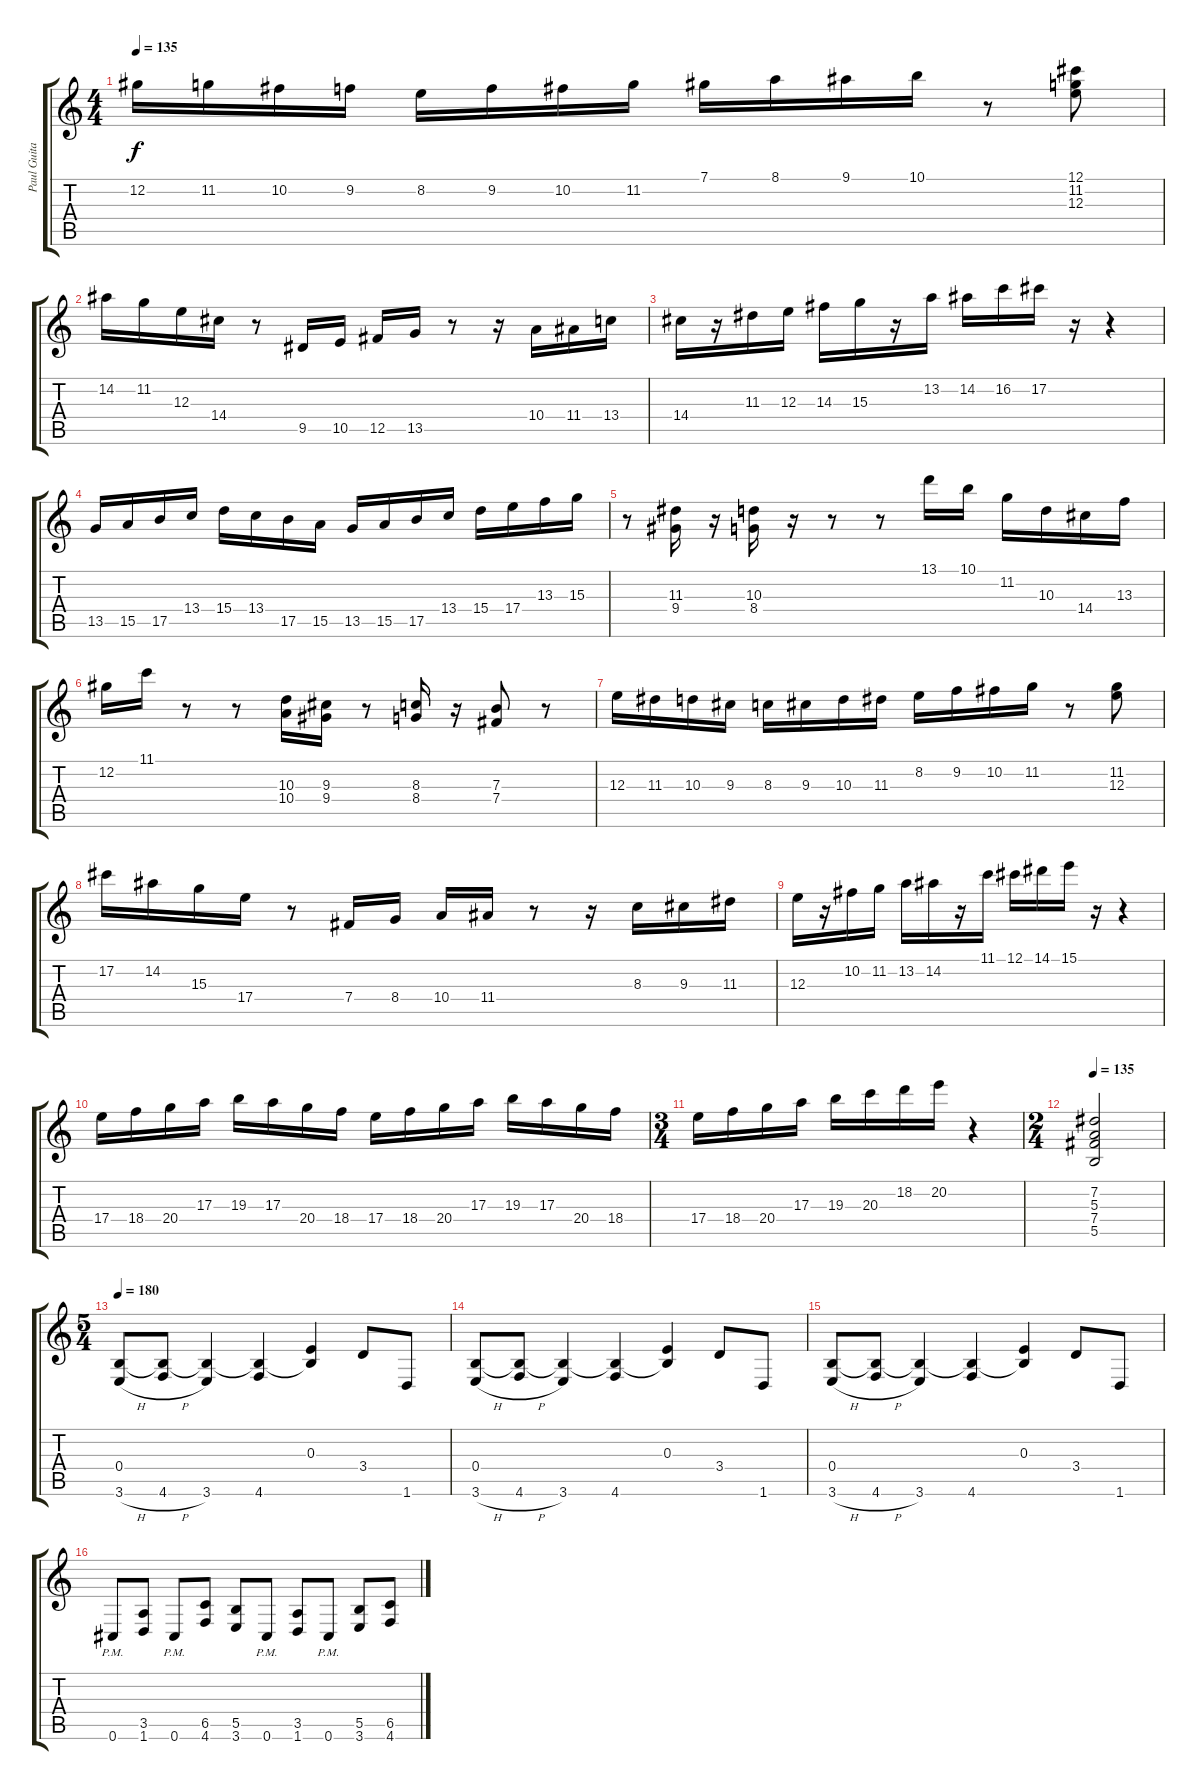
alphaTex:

\track ("Paul Guitar" "Paul Guita") {instrument overdrivenguitar}
\staff {score tabs}
\tuning (Db4 Ab3 E3 B2 Gb2 Db2) {hide}
\ts (4 4)
\tempo 135
\clef g2
\ks c
12.2.16{dy f} 11.2.16 10.2.16 9.2.16 8.2.16 9.2.16 10.2.16 11.2.16 7.1.16 8.1.16 9.1.16 10.1.16 r.8 (12.1 11.2 12.3).8 |
14.2.16 11.2.16 12.3.16 14.4.16 r.8 9.5.16 10.5.16 12.5.16 13.5.16 r.8 r.16 10.4.16 11.4.16 13.4.16 |
14.4.16 r.16 11.3.16 12.3.16 14.3.16 15.3.16 r.16 13.2.16 14.2.16 16.2.16 17.2.16 r.16 r.4 |
13.5.16 15.5.16 17.5.16 13.4.16 15.4.16 13.4.16 17.5.16 15.5.16 13.5.16 15.5.16 17.5.16 13.4.16 15.4.16 17.4.16 13.3.16 15.3.16 |
r.8 (11.3 9.4).16 r.16 (10.3 8.4).16 r.16 r.8 r.8 13.1.16 10.1.16 11.2.16 10.3.16 14.4.16 13.3.16 |
12.2.16 11.1.16 r.8 r.8 (10.3 10.4).16 (9.3 9.4).16 r.8 (8.3 8.4).16 r.16 (7.3 7.4).8 r.8 |
12.3.16 11.3.16 10.3.16 9.3.16 8.3.16 9.3.16 10.3.16 11.3.16 8.2.16 9.2.16 10.2.16 11.2.16 r.8 (11.2 12.3).8 |
17.2.16 14.2.16 15.3.16 17.4.16 r.8 7.4.16 8.4.16 10.4.16 11.4.16 r.8 r.16 8.3.16 9.3.16 11.3.16 |
12.3.16 r.16 10.2.16 11.2.16 13.2.16 14.2.16 r.16 11.1.16 12.1.16 14.1.16 15.1.16 r.16 r.4 |
17.4.16 18.4.16 20.4.16 17.3.16 19.3.16 17.3.16 20.4.16 18.4.16 17.4.16 18.4.16 20.4.16 17.3.16 19.3.16 17.3.16 20.4.16 18.4.16 |
\ts (3 4)
17.4.16 18.4.16 20.4.16 17.3.16 19.3.16 20.3.16 18.2.16 20.2.16 r.4 |
\ts (2 4)
\tempo 135
(7.2 5.3 7.4 5.5).2 |
\ts (5 4)
\tempo 180
(0.4 3.6{h}).8 (0.4{t} 4.6{h}).8 (0.4{t} 3.6).4 (0.4{t} 4.6).4 (0.3 0.4{t}).4 3.4.8 1.6.8 |
(0.4 3.6{h}).8 (0.4{t} 4.6{h}).8 (0.4{t} 3.6).4 (0.4{t} 4.6).4 (0.3 0.4{t}).4 3.4.8 1.6.8 |
(0.4 3.6{h}).8 (0.4{t} 4.6{h}).8 (0.4{t} 3.6).4 (0.4{t} 4.6).4 (0.3 0.4{t}).4 3.4.8 1.6.8 |
0.6{pm}.8 (3.5 1.6).8 0.6{pm}.8 (6.5 4.6).8 (5.5 3.6).8 0.6{pm}.8 (3.5 1.6).8 0.6{pm}.8 (5.5 3.6).8 (6.5 4.6).8
